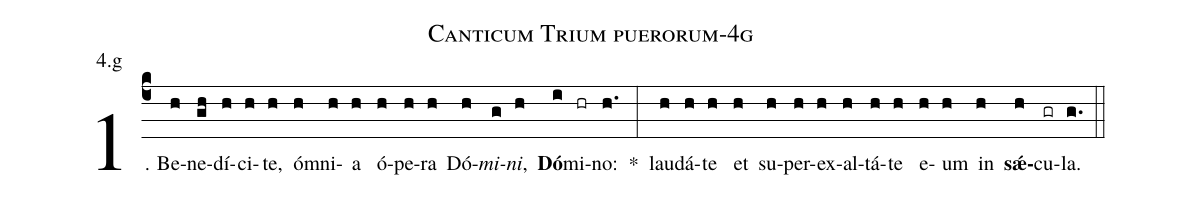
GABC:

name: Canticum Trium puerorum-4g;
annotation: 4.g;
%%
(c4)1. Be(h)ne(gh)dí(h)ci(h)te,(h) óm(h)ni(h)a(h) ó(h)pe(h)ra(h) Dó(h)<i>mi</i>(g)<i>ni</i>,(h) <b>Dó</b>(i)mi(hr)no:(h.) *(:) lau(h)dá(h)te(h) et(h) su(h)per(h)ex(h)al(h)tá(h)te(h) e(h)um(h) in(h) <b>sǽ</b>(h)cu(gr)la.(g.) (::)
